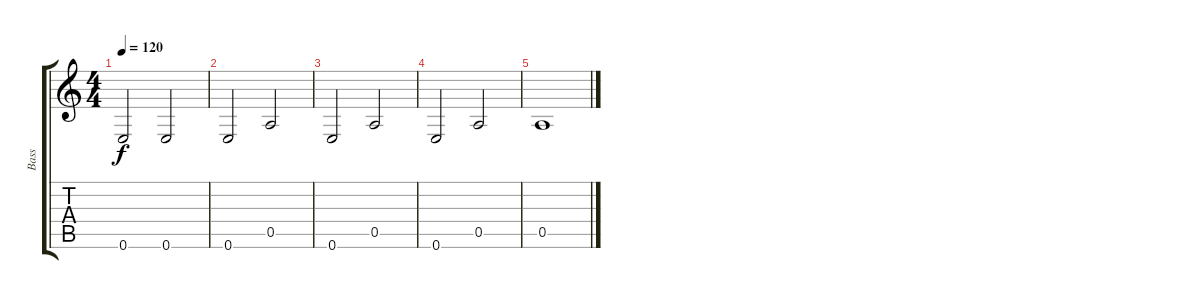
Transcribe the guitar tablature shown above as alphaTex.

\track ("Bass" "Bass") {instrument slapbass1}
\staff {score tabs}
\tuning (E4 B3 G3 D3 A2 E2) {hide}
\ts (4 4)
\tempo 120
\clef g2
\ks c
0.6.2{dy f} 0.6.2 |
0.6.2 0.5.2 |
0.6.2 0.5.2 |
0.6.2 0.5.2 |
0.5.1
